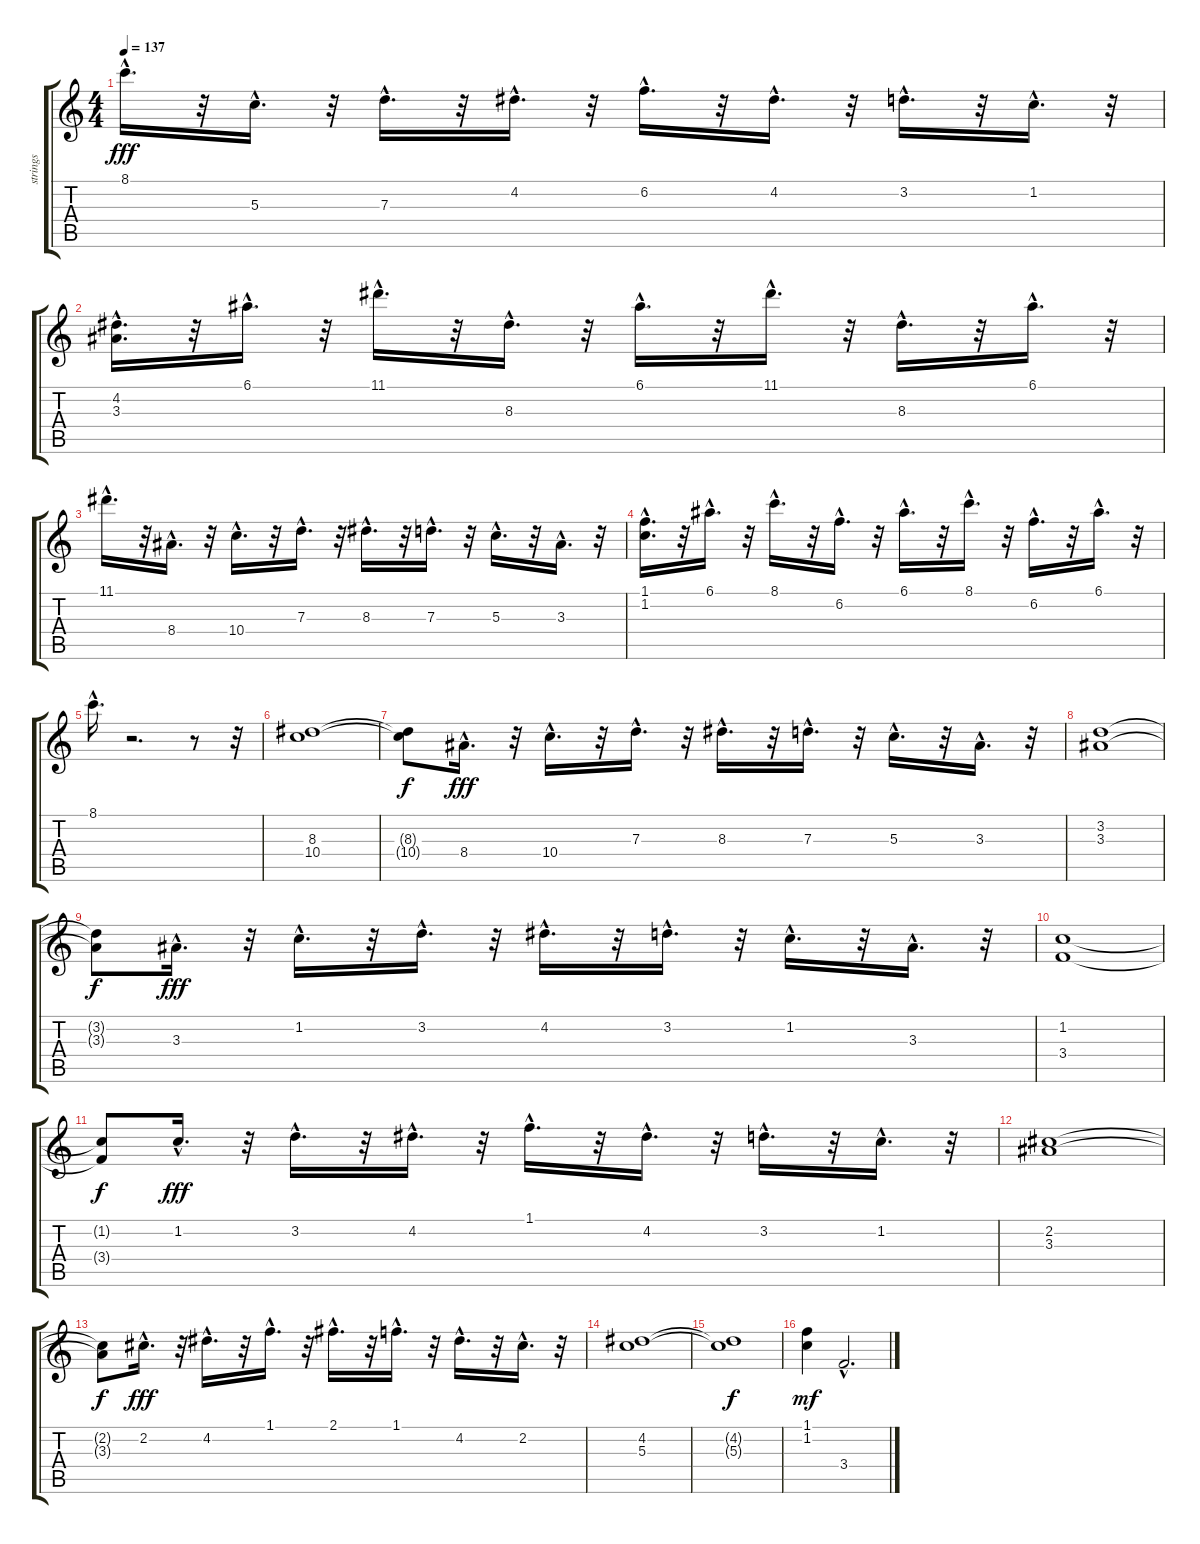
\track ("strings" "strings") {instrument distortionguitar}
\staff {score tabs}
\tuning (E4 B3 G3 D3 A2 E2) {hide}
\ts (4 4)
\tempo 137
\clef g2
\ks c
8.1{hac}.16{d dy fff} r.32 5.3{hac}.16{d} r.32 7.3{hac}.16{d} r.32 4.2{hac}.16{d} r.32 6.2{hac}.16{d} r.32 4.2{hac}.16{d} r.32 3.2{hac}.16{d} r.32 1.2{hac}.16{d} r.32 |
(4.2{hac} 3.3{hac}).16{d} r.32 6.1{hac}.16{d} r.32 11.1{hac}.16{d} r.32 8.3{hac}.16{d} r.32 6.1{hac}.16{d} r.32 11.1{hac}.16{d} r.32 8.3{hac}.16{d} r.32 6.1{hac}.16{d} r.32 |
11.1{hac}.16{d} r.32 8.4{hac}.16{d} r.32 10.4{hac}.16{d} r.32 7.3{hac}.16{d} r.32 8.3{hac}.16{d} r.32 7.3{hac}.16{d} r.32 5.3{hac}.16{d} r.32 3.3{hac}.16{d} r.32 |
(1.1{hac} 1.2{hac}).16{d} r.32 6.1{hac}.16{d} r.32 8.1{hac}.16{d} r.32 6.2{hac}.16{d} r.32 6.1{hac}.16{d} r.32 8.1{hac}.16{d} r.32 6.2{hac}.16{d} r.32 6.1{hac}.16{d} r.32 |
8.1{hac}.16{d} r.2{d} r.8 r.32 |
(8.3 10.4).1{instrument synthstrings1} |
(8.3{t} 10.4{t}).8{dy f} 8.4{hac}.16{d dy fff} r.32 10.4{hac}.16{d} r.32 7.3{hac}.16{d} r.32 8.3{hac}.16{d} r.32 7.3{hac}.16{d} r.32 5.3{hac}.16{d} r.32 3.3{hac}.16{d} r.32 |
(3.2 3.3).1 |
(3.2{t} 3.3{t}).8{dy f} 3.3{hac}.16{d dy fff} r.32 1.2{hac}.16{d} r.32 3.2{hac}.16{d} r.32 4.2{hac}.16{d} r.32 3.2{hac}.16{d} r.32 1.2{hac}.16{d} r.32 3.3{hac}.16{d} r.32 |
(1.2 3.4).1 |
(1.2{t} 3.4{t}).8{dy f} 1.2{hac}.16{d dy fff} r.32 3.2{hac}.16{d} r.32 4.2{hac}.16{d} r.32 1.1{hac}.16{d} r.32 4.2{hac}.16{d} r.32 3.2{hac}.16{d} r.32 1.2{hac}.16{d} r.32 |
(2.2 3.3).1 |
(2.2{t} 3.3{t}).8{dy f} 2.2{hac}.16{d dy fff} r.32 4.2{hac}.16{d} r.32 1.1{hac}.16{d} r.32 2.1{hac}.16{d} r.32 1.1{hac}.16{d} r.32 4.2{hac}.16{d} r.32 2.2{hac}.16{d} r.32 |
(4.2 5.3).1 |
(4.2{t} 5.3{t}).1{dy f} |
(1.1 1.2).4{dy mf instrument lead6voice} 3.4{hac}.2{d}
